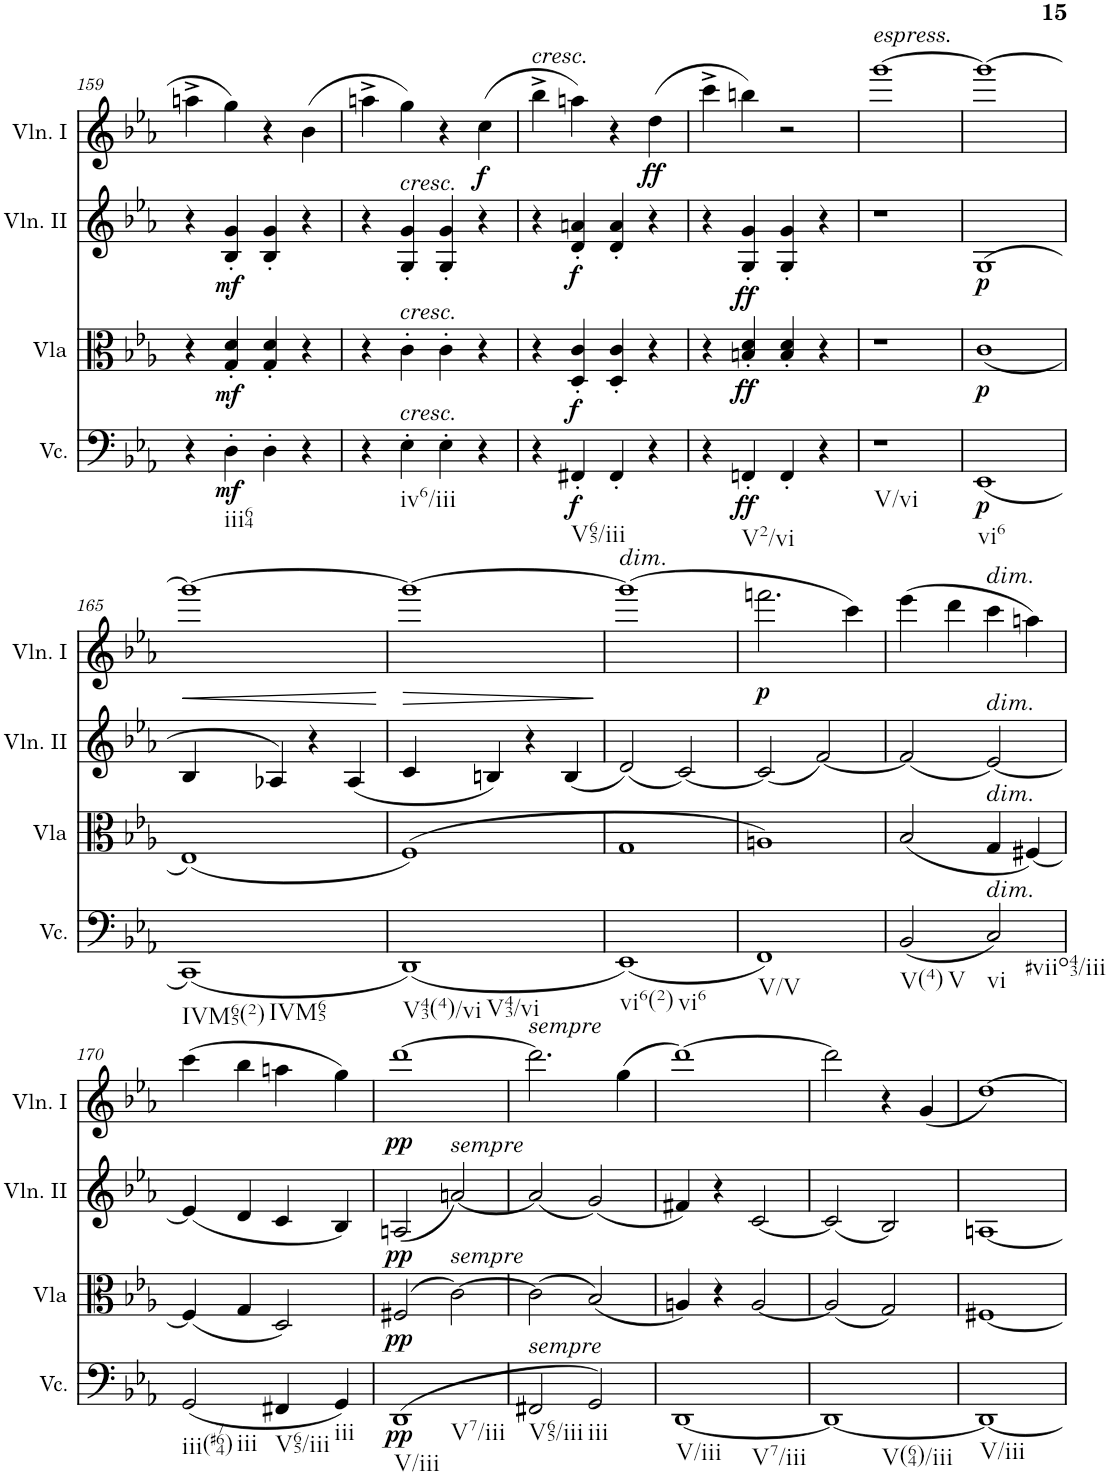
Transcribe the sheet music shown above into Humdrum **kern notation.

**kern	**dynam	**kern	**dynam	**kern	**dynam	**kern	**dynam
*part4	*part4	*part3	*part3	*part2	*part2	*part1	*part1
*staff4	*staff4	*staff3	*staff3	*staff2	*staff2	*staff1	*staff1
*I"Violoncello	*	*I"Viola	*	*I"Violino II	*	*I"Violino I	*
*I'Vc.	*	*I'Vla	*	*I'Vln. II	*	*I'Vln. I	*
!!LO:PB:g=z
*clefF4	*	*clefC3	*	*clefG2	*	*clefG2	*
*k[b-e-a-]	*	*k[b-e-a-]	*	*k[b-e-a-]	*	*k[b-e-a-]	*
*M4/4	*	*M4/4	*	*M4/4	*	*M4/4	*
*met(c)	*	*met(c)	*	*met(c)	*	*met(c)	*
=159	=159	=159	=159	=159	=159	=159	=159
4r	.	4r	.	4r	.	4aan^\	.
!LO:TX:b:t=iii64	!	!	!	!	!	!	!
!	!LO:DY:b	!	!LO:DY:b	!	!LO:DY:b	!	!
4D'\	mf	4G/' 4d/'	mf	4B-/' 4g/'	mf	4gg\	.
4D'\	.	4G/' 4d/'	.	4B-/' 4g/'	.	4r	.
4r	.	4r	.	4r	.	(>4b-\	.
=160	=160	=160	=160	=160	=160	=160	=160
4r	.	4r	.	4r	.	4aan^\	.
!	!	!	!	!LO:TX:a:i:t=cresc.	!	!	!
!	!	!LO:TX:a:i:t=cresc.	!	!	!	!	!
!LO:TX:a:i:t=cresc.	!	!	!	!	!	!	!
!LO:TX:b:t=iv6/iii	!	!	!	!	!	!	!
4E-'\	.	4c'\	.	4G/' 4g/'	.	4gg\)	.
4E-'\	.	4c'\	.	4G/' 4g/'	.	4r	.
!	!	!	!	!	!	!	!LO:DY:b
4r	.	4r	.	4r	.	(>4cc\	f
=161	=161	=161	=161	=161	=161	=161	=161
!	!	!	!	!	!	!LO:TX:a:i:t=cresc.	!
4r	.	4r	.	4r	.	4bb-^\	.
!LO:TX:b:t=V65/iii	!	!	!	!	!	!	!
!	!LO:DY:b	!	!LO:DY:b	!	!LO:DY:b	!	!
4FF#X'/	f	4D/' 4c/'	f	4d/' 4an/'	f	4aan\)	.
4FF#'/	.	4D/' 4c/'	.	4d/' 4a/'	.	4r	.
!	!	!	!	!	!	!	!LO:DY:b
4r	.	4r	.	4r	.	(>4dd\	ff
=162	=162	=162	=162	=162	=162	=162	=162
4r	.	4r	.	4r	.	4ccc^\	.
!LO:TX:b:t=V2/vi	!	!	!	!	!	!	!
!	!LO:DY:b	!	!LO:DY:b	!	!LO:DY:b	!	!
4FFn'/	ff	4Bn/' 4d/'	ff	4G/' 4g/'	ff	4bbn\)	.
4FF'/	.	4B/' 4d/'	.	4G/' 4g/'	.	2r	.
4r	.	4r	.	4r	.	.	.
=163	=163	=163	=163	=163	=163	=163	=163
!	!	!	!	!	!	!LO:TX:a:i:t=espress.	!
!LO:TX:b:t=V/vi	!	!	!	!	!	!	!
1r	.	1r	.	1r	.	[1ggg	.
=164	=164	=164	=164	=164	=164	=164	=164
!LO:TX:b:t=vi6	!	!	!	!	!	!	!
!	!LO:DY:b	!	!LO:DY:b	!	!LO:DY:b	!	!
(<1EE-	p	(<1c	p	(>1G	p	1ggg_	.
!!LO:LB:g=z
=165	=165	=165	=165	=165	=165	=165	=165
!LO:TX:b:t=IVM65(2)	!	!	!	!	!	!	!
!LO:TX:b:t=IVM65	!	!	!	!	!	!	!
!	!	!	!	!	!	!	!LO:HP:b
(<1CC)	.	(<1E-)	.	4B-/	.	1ggg_	<
.	.	.	.	4A-X/)	.	.	.
.	.	.	.	4r	.	.	.
.	.	.	.	(<4A-/	.	.	.
.	.	.	.	.	.	.	[
=166	=166	=166	=166	=166	=166	=166	=166
!LO:TX:b:t=V43(4)/vi	!	!	!	!	!	!	!
!LO:TX:b:t=V43/vi	!	!	!	!	!	!	!
!	!	!	!	!	!	!	!LO:HP:b
(<1DD)	.	(>1F)	.	4c/	.	1ggg_	>
.	.	.	.	4Bn/)	.	.	.
.	.	.	.	4r	.	.	.
.	.	.	.	(<4B/	.	.	.
.	.	.	.	.	.	.	]
=167	=167	=167	=167	=167	=167	=167	=167
!	!	!	!	!	!	!LO:TX:a:i:t=dim.	!
!LO:TX:b:t=vi6(2)	!	!	!	!	!	!	!
!LO:TX:b:t=vi6	!	!	!	!	!	!	!
(<1EE-)	.	1G	.	(<2d/)	.	(>1ggg]	.
.	.	.	.	[2c/)	.	.	.
=168	=168	=168	=168	=168	=168	=168	=168
!LO:TX:b:t=V/V	!	!	!	!	!	!	!
!	!	!	!	!	!	!	!LO:DY:b
1FF)	.	1An)	.	(<2c/]	.	2.fffn\	p
.	.	.	.	[2f/)	.	.	.
.	.	.	.	.	.	4ccc\)	.
=169	=169	=169	=169	=169	=169	=169	=169
!LO:TX:b:t=V(4)	!	!	!	!	!	!	!
!LO:TX:b:t=V	!	!	!	!	!	!	!
(<2BB-/	.	(<2B-/	.	(<2f/]	.	(>4eee-\	.
.	.	.	.	.	.	4ddd\	.
!	!	!	!	!	!	!LO:TX:a:i:t=dim.	!
!	!	!	!	!LO:TX:a:i:t=dim.	!	!	!
!	!	!LO:TX:a:i:t=dim.	!	!	!	!	!
!LO:TX:a:i:t=dim.	!	!	!	!	!	!	!
!LO:TX:b:t=vi	!	!	!	!	!	!	!
!LO:TX:b:t=#viio43/iii	!	!	!	!	!	!	!
2C/)	.	4G/	.	[2e-/)	.	4ccc\	.
.	.	[4F#X/)	.	.	.	4aan\)	.
!!LO:LB:g=z
=170	=170	=170	=170	=170	=170	=170	=170
!LO:TX:b:t=iii(#764)	!	!	!	!	!	!	!
!LO:TX:b:t=iii	!	!	!	!	!	!	!
(<2GG/	.	(<4F#/]	.	(<4e-/]	.	(>4ccc\	.
.	.	4G/	.	4d/	.	4bb-\	.
!LO:TX:b:t=V65/iii	!	!	!	!	!	!	!
4FF#X/	.	2D/)	.	4c/	.	4aan\	.
!LO:TX:b:t=iii	!	!	!	!	!	!	!
4GG/)	.	.	.	4B-/)	.	4gg\)	.
=171	=171	=171	=171	=171	=171	=171	=171
!LO:TX:b:t=V/iii	!	!	!	!	!	!	!
!LO:TX:b:t=V7/iii	!	!	!	!	!	!	!
!	!LO:DY:b	!	!LO:DY:b	!	!LO:DY:b	!	!LO:DY:b
(>1DD	pp	(>2F#X/	pp	(<2An/	pp	[1ddd	pp
!	!	!	!	!LO:TX:a:i:t=sempre	!	!	!
!	!	!LO:TX:a:i:t=sempre	!	!	!	!	!
.	.	[2c\)	.	[2an/)	.	.	.
=172	=172	=172	=172	=172	=172	=172	=172
!	!	!	!	!	!	!LO:TX:a:i:t=sempre	!
!LO:TX:a:i:t=sempre	!	!	!	!	!	!	!
!LO:TX:b:t=V65/iii	!	!	!	!	!	!	!
2FF#X/	.	(>2c\]	.	(<2a/]	.	2.ddd\]	.
!LO:TX:b:t=iii	!	!	!	!	!	!	!
2GG/)	.	(<2B-/)	.	(<2g/)	.	.	.
.	.	.	.	.	.	(>4gg\	.
=173	=173	=173	=173	=173	=173	=173	=173
!LO:TX:b:t=V/iii	!	!	!	!	!	!	!
!LO:TX:b:t=V7/iii	!	!	!	!	!	!	!
[1DD	.	4An/)	.	4f#X/)	.	[1ddd)	.
.	.	4r	.	4r	.	.	.
.	.	[2A/	.	[2c/	.	.	.
=174	=174	=174	=174	=174	=174	=174	=174
!LO:TX:b:t=V(64)/iii	!	!	!	!	!	!	!
1DD_	.	(<2A/]	.	(<2c/]	.	2ddd\]	.
.	.	2G/)	.	2B-/)	.	4r	.
.	.	.	.	.	.	(<4g/	.
=175	=175	=175	=175	=175	=175	=175	=175
!LO:TX:b:t=V/iii	!	!	!	!	!	!	!
1DD_	.	[1F#X	.	[1An	.	[1dd)	.
=	=	=	=	=	=	=	=
*-	*-	*-	*-	*-	*-	*-	*-
